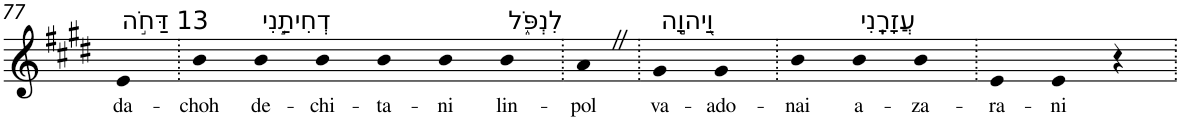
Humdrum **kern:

**kern	**text
*part1	*part1
*staff1	*staff1
*I"Piano	*
*I'Pno	*
!!LO:PB:g=z
*clefG2	*
*k[f#c#g#d#]	*
*E:	*
=77	=77
!LO:TX:a:t=13 דַּחֹ֣ה	!
!	!LO:LY:b
4e	da-
=78.	=78.
!	!LO:LY:b
4b	-choh
!LO:TX:a:t=דְחִיתַ֣נִי	!
!	!LO:LY:b
4b	de-
!	!LO:LY:b
4b	-chi-
!	!LO:LY:b
4b	-ta-
!	!LO:LY:b
4b	-ni
!LO:TX:a:t=לִנְפֹּ֑ל	!
!	!LO:LY:b
4b	lin-
=79.	=79.
!	!LO:LY:b
4aZ	-pol
=80.	=80.
!LO:TX:a:t=וַ֖יהוָ֣ה	!
!	!LO:LY:b
4g#	va-
!	!LO:LY:b
4g#	-ado-
=81.	=81.
!	!LO:LY:b
4b	-nai
!LO:TX:a:t=עֲזָרָֽנִי	!
!	!LO:LY:b
4b	a-
!	!LO:LY:b
4b	-za-
=82.	=82.
!	!LO:LY:b
4e	-ra-
!	!LO:LY:b
4e	-ni
4r	.
=.	=.
*-	*-
